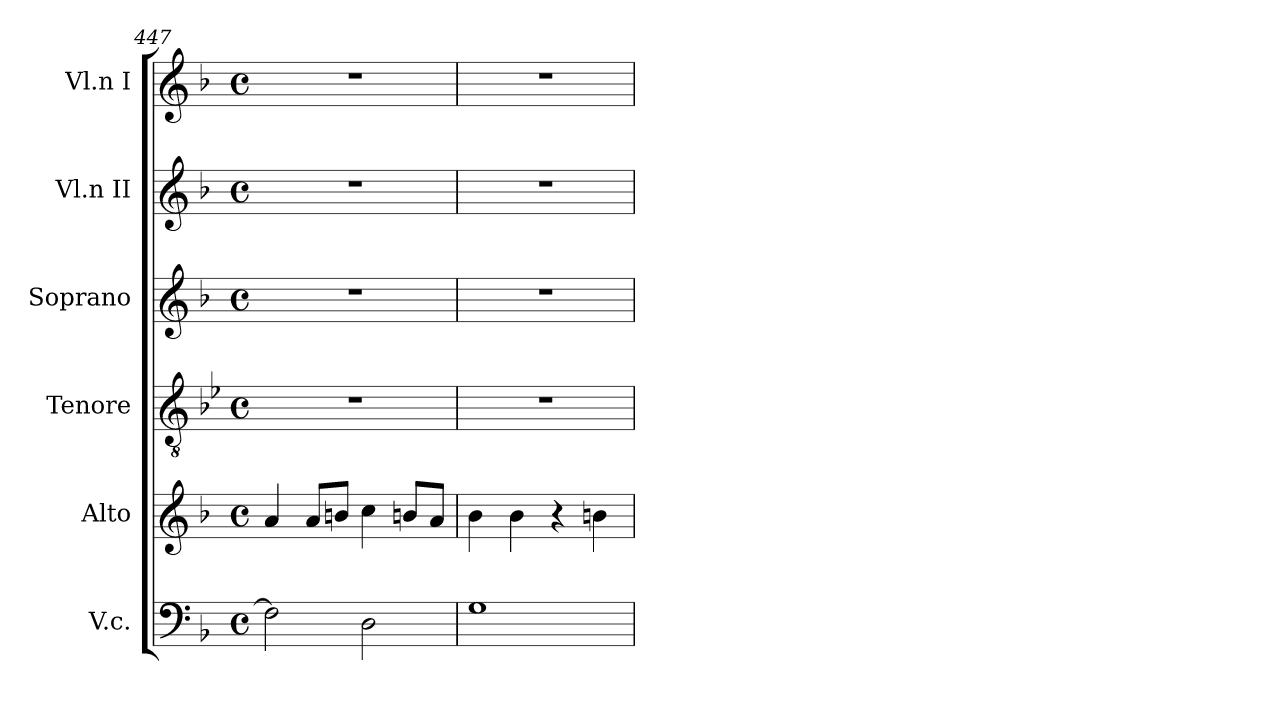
**kern	**kern	**kern	**kern	**kern	**kern
*part6	*part5	*part4	*part3	*part2	*part1
*staff6	*staff5	*staff4	*staff3	*staff2	*staff1
*I"V.c.	*I"Alto	*I"Tenore	*I"Soprano	*I"Vl.n II	*I"Vl.n I
*I'V.c.	*I'Alto	*I'Tenore	*I'Soprano	*I'Vl.n II	*I'Vl.n I
*clefF4	*clefG2	*clefGv2	*clefG2	*clefG2	*clefG2
*k[b-]	*k[b-]	*k[b-e-]	*k[b-]	*k[b-]	*k[b-]
*F:	*F:	*B-:	*F:	*F:	*F:
*M4/4	*M4/4	*M4/4	*M4/4	*M4/4	*M4/4
*met(c)	*met(c)	*met(c)	*met(c)	*met(c)	*met(c)
=447	=447	=447	=447	=447	=447
2F\]	4a/	1r	1r	1r	1r
.	8a/L	.	.	.	.
.	8bn/J	.	.	.	.
2D\	4cc\	.	.	.	.
.	8bn/L	.	.	.	.
.	8a/J	.	.	.	.
=448	=448	=448	=448	=448	=448
1G	4b-\	1r	1r	1r	1r
.	4b-\	.	.	.	.
.	4r	.	.	.	.
.	4bn\	.	.	.	.
=	=	=	=	=	=
*-	*-	*-	*-	*-	*-
